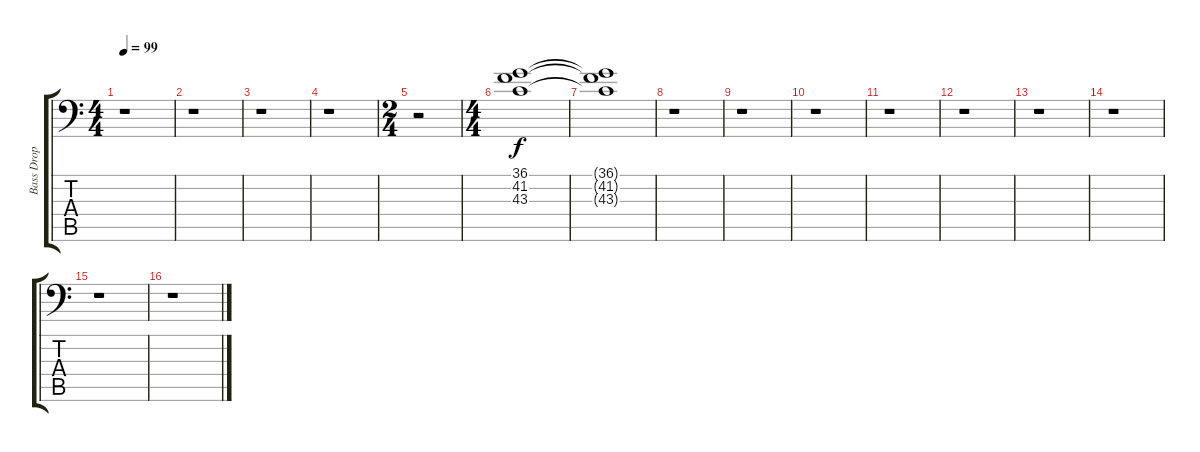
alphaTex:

\track ("Bass Drop" "Bass Drop") {instrument acousticgrandpiano}
\staff {score tabs}
\tuning (C-1 C-1 C-1 C-1 C-1 C-1) {hide}
\ts (4 4)
\tempo 99
\clef f4
\ks c
r.1{dy f} |
r.1 |
r.1 |
r.1 |
\ts (2 4)
r.2 |
\ts (4 4)
(36.1 41.2 43.3).1 |
(36.1{t} 41.2{t} 43.3{t}).1 |
r.1 |
r.1 |
r.1 |
r.1 |
r.1 |
r.1 |
r.1 |
r.1 |
r.1
